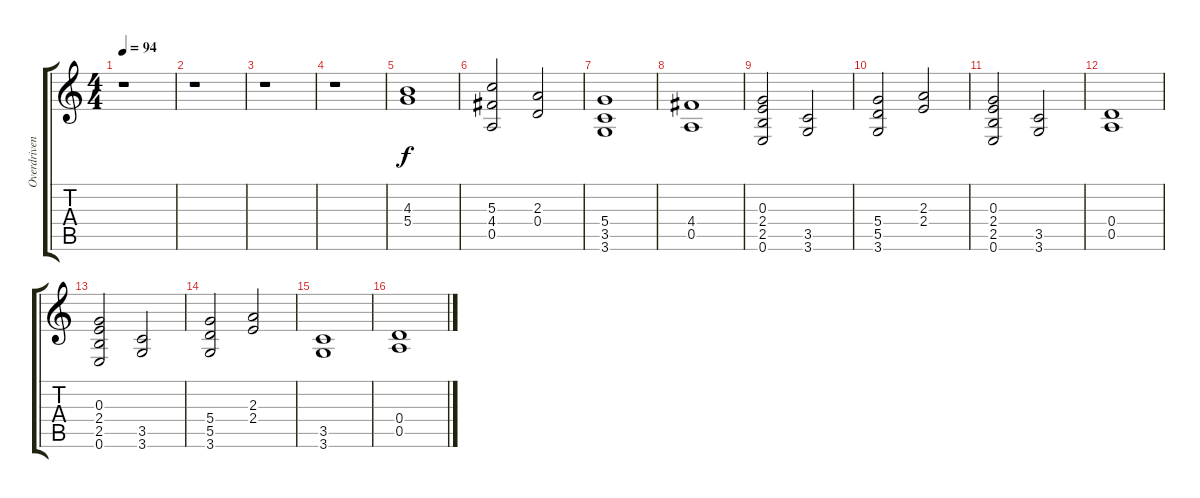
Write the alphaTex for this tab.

\track ("Overdriven" "Overdriven") {instrument overdrivenguitar}
\staff {score tabs}
\tuning (E4 B3 G3 D3 A2 E2) {hide}
\ts (4 4)
\tempo 94
\clef g2
\ks c
r.1{dy f} |
r.1 |
r.1 |
r.1 |
(4.3 5.4).1 |
(5.3 4.4 0.5).2 (2.3 0.4).2 |
(5.4 3.5 3.6).1 |
(4.4 0.5).1 |
(0.3 2.4 2.5 0.6).2 (3.5 3.6).2 |
(5.4 5.5 3.6).2 (2.3 2.4).2 |
(0.3 2.4 2.5 0.6).2 (3.5 3.6).2 |
(0.4 0.5).1 |
(0.3 2.4 2.5 0.6).2 (3.5 3.6).2 |
(5.4 5.5 3.6).2 (2.3 2.4).2 |
(3.5 3.6).1 |
(0.4 0.5).1
